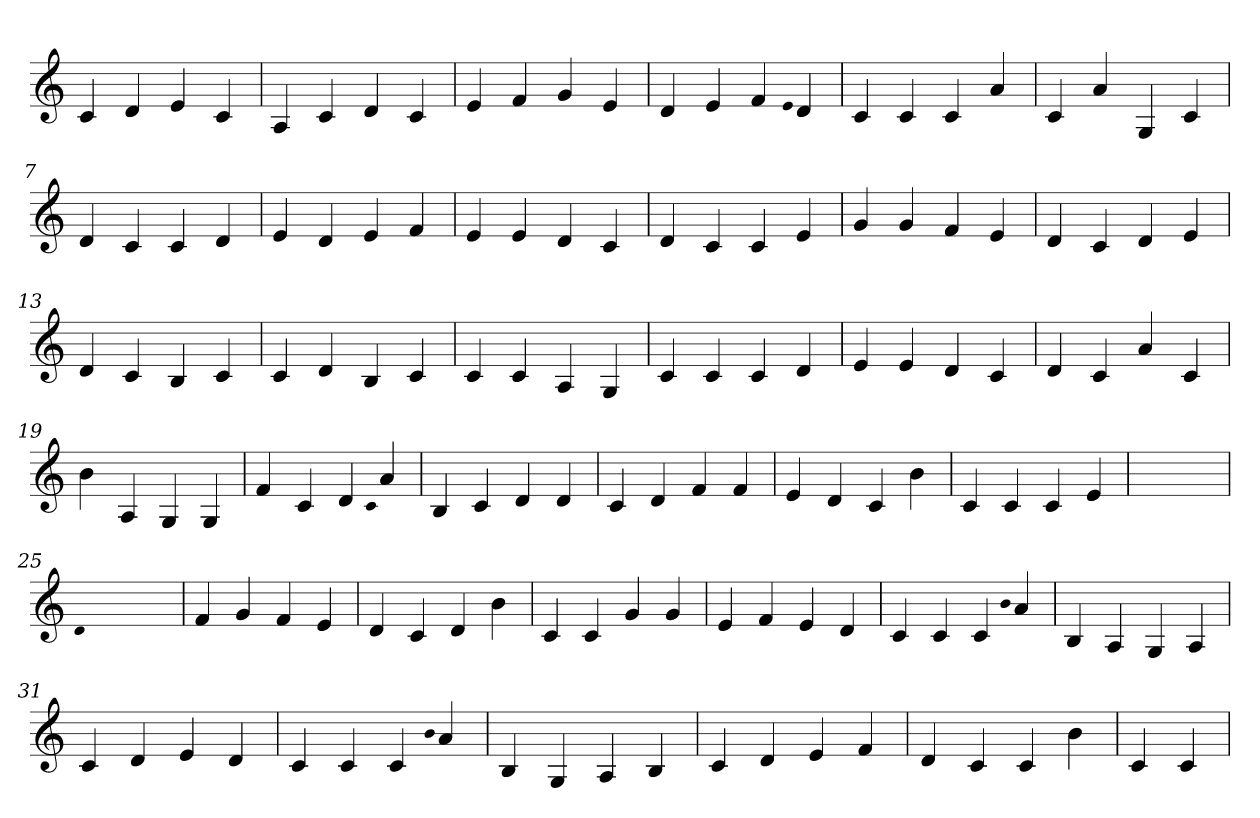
**kern
*part1
*staff1
*clefG2
=1
4c
4d
4e
4c
=2
4A
4c
4d
4c
=3
4e
4f
4g
4e
=4
4d
4e
4f
qqe
4d
=5
4c
4c
4c
4a
=6
4c
4a
4G
4c
=7
4d
4c
4c
4d
=8
4e
4d
4e
4f
=9
4e
4e
4d
4c
=10
4d
4c
4c
4e
=11
4g
4g
4f
4e
=12
4d
4c
4d
4e
=13
4d
4c
4B
4c
=14
4c
4d
4B
4c
=15
4c
4c
4A
4G
=16
4c
4c
4c
4d
=17
4e
4e
4d
4c
=18
4d
4c
4a
4c
=19
4b
4A
4G
4G
=20
4f
4c
4d
qqc
4a
=21
4B
4c
4d
4d
=22
4c
4d
4f
4f
=23
4e
4d
4c
4b
=24
4c
4c
4c
4e
=25
1ryy
=25
qqd
1ryy
=25
4f
4g
4f
4e
=26
4d
4c
4d
4b
=27
4c
4c
4g
4g
=28
4e
4f
4e
4d
=29
4c
4c
4c
qqb
4a
=30
4B
4A
4G
4A
=31
4c
4d
4e
4d
=32
4c
4c
4c
qqb
4a
=33
4B
4G
4A
4B
=34
4c
4d
4e
4f
=35
4d
4c
4c
4b
=36
4c
4c
=
*-
